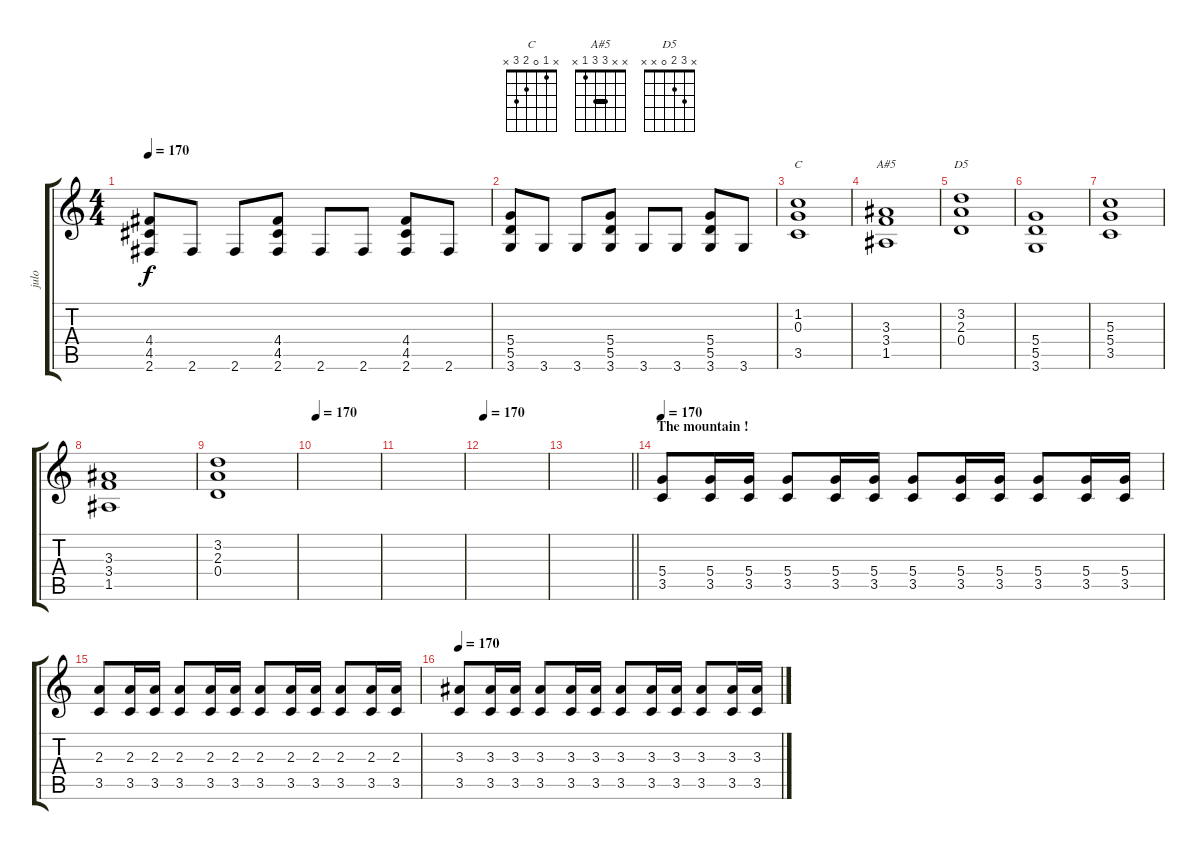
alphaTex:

\track ("julo" "julo") {instrument overdrivenguitar}
\staff {score tabs}
\tuning (E4 B3 G3 D3 A2 E2) {hide}
\chord ("C" x 1 0 2 3 x)
\chord ("A#5" x x 3 3 1 x) {barre 3}
\chord ("D5" x 3 2 0 x x)
\ts (4 4)
\tempo 170
\clef g2
\ks c
(4.4 4.5 2.6).8{dy f} 2.6.8 2.6.8 (4.4 4.5 2.6).8 2.6.8 2.6.8 (4.4 4.5 2.6).8 2.6.8 |
(5.4 5.5 3.6).8 3.6.8 3.6.8 (5.4 5.5 3.6).8 3.6.8 3.6.8 (5.4 5.5 3.6).8 3.6.8 |
(1.2 0.3 3.5).1{ch "C"} |
(3.3 3.4 1.5).1{ch "A#5"} |
(3.2 2.3 0.4).1{ch "D5"} |
(5.4 5.5 3.6).1 |
(5.3 5.4 3.5).1 |
(3.3 3.4 1.5).1 |
(3.2 2.3 0.4).1 |
\tempo 170
|
|
\tempo 170
|
\barLineRight lightlight
|
\section ("" "The mountain !")
\tempo 170
(5.4 3.5).8 (5.4 3.5).16 (5.4 3.5).16 (5.4 3.5).8 (5.4 3.5).16 (5.4 3.5).16 (5.4 3.5).8 (5.4 3.5).16 (5.4 3.5).16 (5.4 3.5).8 (5.4 3.5).16 (5.4 3.5).16 |
(2.3 3.5).8 (2.3 3.5).16 (2.3 3.5).16 (2.3 3.5).8 (2.3 3.5).16 (2.3 3.5).16 (2.3 3.5).8 (2.3 3.5).16 (2.3 3.5).16 (2.3 3.5).8 (2.3 3.5).16 (2.3 3.5).16 |
\tempo 170
(3.3 3.5).8 (3.3 3.5).16 (3.3 3.5).16 (3.3 3.5).8 (3.3 3.5).16 (3.3 3.5).16 (3.3 3.5).8 (3.3 3.5).16 (3.3 3.5).16 (3.3 3.5).8 (3.3 3.5).16 (3.3 3.5).16
